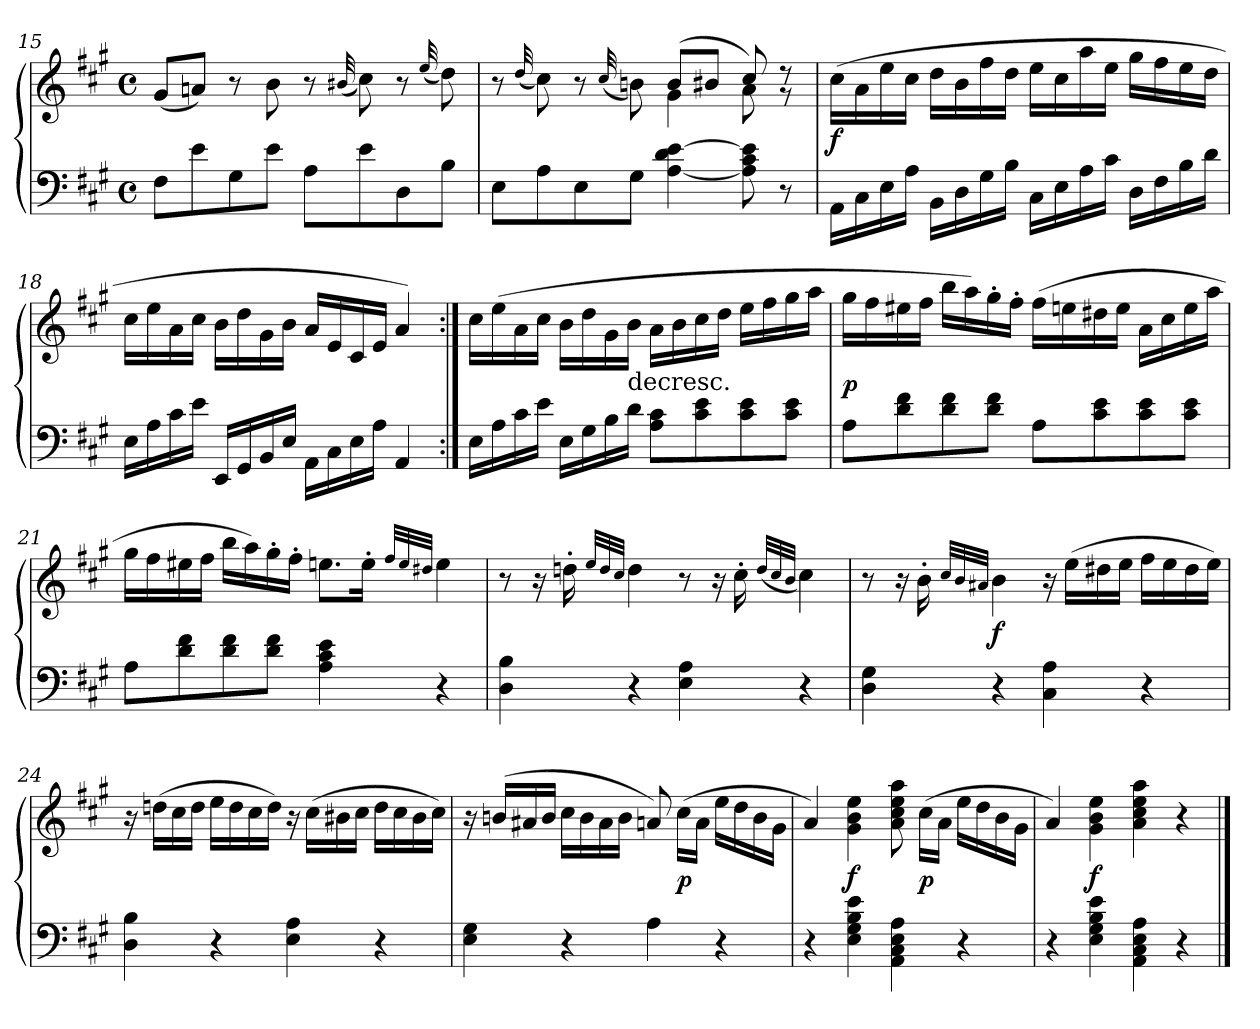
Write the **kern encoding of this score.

**kern	**kern	**dynam
*part1	*part1	*part1
*staff2	*staff1	*staff1/2
*clefF4	*clefG2	*
*k[f#c#g#]	*k[f#c#g#]	*
*A:	*A:	*
*M4/4	*M4/4	*
*met(c)	*met(c)	*
=15	=15	=15
8F#L	(8g#L	.
8e	8anJ)	.
8G#	8r	.
8eJ	8b	.
8AL	8r	.
.	(32qqb#X	.
8e	8cc#)	.
8D	8r	.
.	(32qqee	.
8BJ	8dd)	.
=16	=16	=16
*	*^	*
8EL	2ryy	8r	.
.	.	(32qqdd	.
8A	.	8cc#)	.
8E	.	8r	.
.	.	(32qqcc#	.
8G#J	.	8bn)	.
[4A 4d [4e	(8bL	4g#	.
.	8b#XJ	.	.
8A] 8c# 8e]	8cc#)	8a	.
8r	8r	8r	.
*	*v	*v	*
=17	=17	=17
16AALL	(16cc#LL	f
16C#	16a	.
16E	16ee	.
16AJJ	16cc#JJ	.
16BBLL	16ddLL	.
16D	16b	.
16G#	16ff#	.
16BJJ	16ddJJ	.
16C#LL	16eeLL	.
16E	16cc#	.
16A	16aa	.
16c#JJ	16eeJJ	.
16DLL	16gg#LL	.
16F#	16ff#	.
16B	16ee	.
16dJJ	16ddJJ	.
=18	=18	=18
16ELL	16cc#LL	.
16A	16ee	.
16c#	16a	.
16eJJ	16cc#JJ	.
16EELL	16bLL	.
16GG#	16dd	.
16BB	16g#	.
16EJJ	16bJJ	.
16AALL	16aLL	.
16C#	16e	.
16E	16c#	.
16AJJ	16eJJ	.
4AA	4a)	.
=19:|!	=19:|!	=19:|!
16ELL	16cc#LL	.
16A	(16ee	.
16c#	16a	.
16eJJ	16cc#JJ	.
16ELL	16bLL	.
16G#	16dd	.
16B	16g#	.
!	!LO:TX:c:t=decresc.	!
16dJJ	16bJJ	.
8A 8c#L	16aLL	.
.	16b	.
8c# 8e	16cc#	.
.	16ddJJ	.
8c# 8e	16eeLL	.
.	16ff#	.
8c# 8eJ	16gg#	.
.	16aaJJ	.
=20	=20	=20
8AL	16gg#LL	p
.	16ff#	.
8d 8f#	16ee#X	.
.	16ff#JJ	.
8d 8f#	16bbLL	.
.	16aa)	.
8d 8f#J	16gg#'	.
.	16ff#'JJ	.
8AL	(16ff#LL	.
.	16een	.
8c# 8e	16dd#X	.
.	16eeJJ	.
8c# 8e	16aLL	.
.	16cc#	.
8c# 8eJ	16ee	.
.	16aaJJ	.
=21	=21	=21
8AL	16gg#LL	.
.	16ff#	.
8d 8f#	16ee#X	.
.	16ff#JJ	.
8d 8f#	16bbLL	.
.	16aa)	.
8d 8f#J	16gg#'	.
.	16ff#'JJ	.
4A 4c# 4e	8.eenL	.
.	16ee'Jk	.
.	32qff#LLL	.
.	32qee	.
.	32qdd#XJJJ	.
4r	4ee	.
=22	=22	=22
4D 4B	8r	.
.	16r	.
.	16ddn'	.
.	32qeeLLL	.
.	32qdd	.
.	32qcc#JJJ	.
4r	4dd	.
4E 4A	8r	.
.	16r	.
.	16cc#'	.
.	(32qddLLL	.
.	32qcc#	.
.	32qbJJJ	.
4r	4cc#)	.
=23	=23	=23
4D 4G#	8r	.
.	16r	.
.	16b'	.
.	32qcc#LLL	.
.	32qb	.
.	32qa#XJJJ	.
4r	4b	f
4C# 4A	16r	.
.	(16eeLL	.
.	16dd#X	.
.	16eeJJ	.
4r	16ff#LL	.
.	16ee	.
.	16dd#	.
.	16eeJJ)	.
=24	=24	=24
4D 4B	16r	.
.	(16ddnLL	.
.	16cc#	.
.	16ddJJ	.
4r	16eeLL	.
.	16dd	.
.	16cc#	.
.	16ddJJ)	.
4E 4A	16r	.
.	(16cc#LL	.
.	16b#X	.
.	16cc#JJ	.
4r	16ddLL	.
.	16cc#	.
.	16b#	.
.	16cc#JJ)	.
=25	=25	=25
4E 4G#	16r	.
.	(16bnLL	.
.	16a#X	.
.	16bJJ	.
4r	16cc#LL	.
.	16b	.
.	16a#	.
.	16bJJ	.
4A	8an)	.
.	(16cc#LL	p
.	16aJJ	.
4r	16eeLL	.
.	16dd	.
.	16b	.
.	16g#JJ	.
=26	=26	=26
4r	4a)	.
4E 4G# 4B 4e	4g# 4b 4ee	f
4AA 4C# 4E 4A	8a 8cc# 8ee 8aa	.
.	(16cc#LL	p
.	16aJJ	.
4r	16eeLL	.
.	16dd	.
.	16b	.
.	16g#JJ	.
=27	=27	=27
4r	4a)	.
4E 4G# 4B 4e	4g# 4b 4ee	f
4AA 4C# 4E 4A	4a 4cc# 4ee 4aa	.
4r	4r	.
==	==	==
*-	*-	*-
